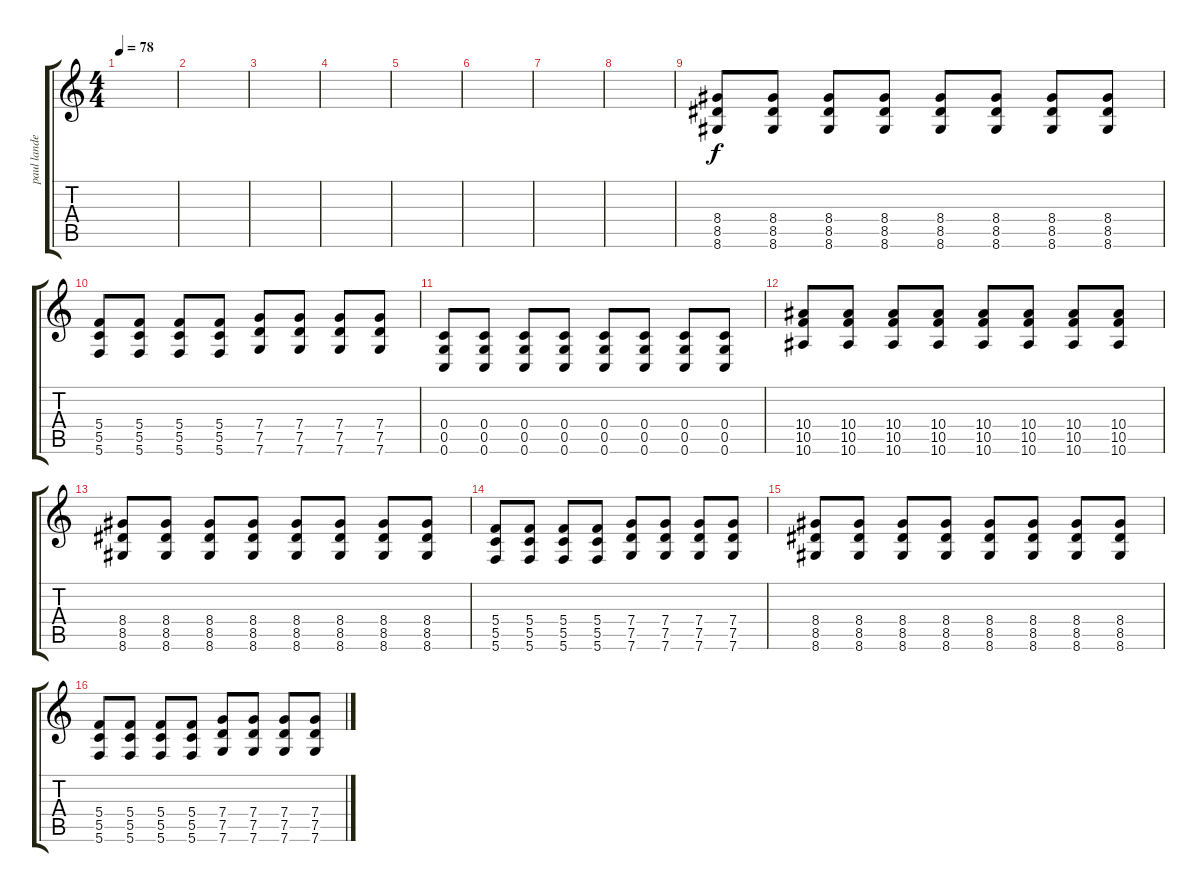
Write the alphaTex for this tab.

\track ("paul landers" "paul lande") {instrument distortionguitar}
\staff {score tabs}
\tuning (E4 C4 G3 C3 G2 C2) {hide}
\ts (4 4)
\tempo 78
\clef g2
\ks c
|
|
|
|
|
|
|
|
(8.4 8.5 8.6).8{instrument distortionguitar} (8.4 8.5 8.6).8 (8.4 8.5 8.6).8 (8.4 8.5 8.6).8 (8.4 8.5 8.6).8 (8.4 8.5 8.6).8 (8.4 8.5 8.6).8 (8.4 8.5 8.6).8 |
(5.4 5.5 5.6).8 (5.4 5.5 5.6).8 (5.4 5.5 5.6).8 (5.4 5.5 5.6).8 (7.4 7.5 7.6).8 (7.4 7.5 7.6).8 (7.4 7.5 7.6).8 (7.4 7.5 7.6).8 |
(0.4 0.5 0.6).8 (0.4 0.5 0.6).8 (0.4 0.5 0.6).8 (0.4 0.5 0.6).8 (0.4 0.5 0.6).8 (0.4 0.5 0.6).8 (0.4 0.5 0.6).8 (0.4 0.5 0.6).8 |
(10.4 10.5 10.6).8 (10.4 10.5 10.6).8 (10.4 10.5 10.6).8 (10.4 10.5 10.6).8 (10.4 10.5 10.6).8 (10.4 10.5 10.6).8 (10.4 10.5 10.6).8 (10.4 10.5 10.6).8 |
(8.4 8.5 8.6).8 (8.4 8.5 8.6).8 (8.4 8.5 8.6).8 (8.4 8.5 8.6).8 (8.4 8.5 8.6).8 (8.4 8.5 8.6).8 (8.4 8.5 8.6).8 (8.4 8.5 8.6).8 |
(5.4 5.5 5.6).8 (5.4 5.5 5.6).8 (5.4 5.5 5.6).8 (5.4 5.5 5.6).8 (7.4 7.5 7.6).8 (7.4 7.5 7.6).8 (7.4 7.5 7.6).8 (7.4 7.5 7.6).8 |
(8.4 8.5 8.6).8{instrument distortionguitar} (8.4 8.5 8.6).8 (8.4 8.5 8.6).8 (8.4 8.5 8.6).8 (8.4 8.5 8.6).8 (8.4 8.5 8.6).8 (8.4 8.5 8.6).8 (8.4 8.5 8.6).8 |
(5.4 5.5 5.6).8 (5.4 5.5 5.6).8 (5.4 5.5 5.6).8 (5.4 5.5 5.6).8 (7.4 7.5 7.6).8 (7.4 7.5 7.6).8 (7.4 7.5 7.6).8 (7.4 7.5 7.6).8
